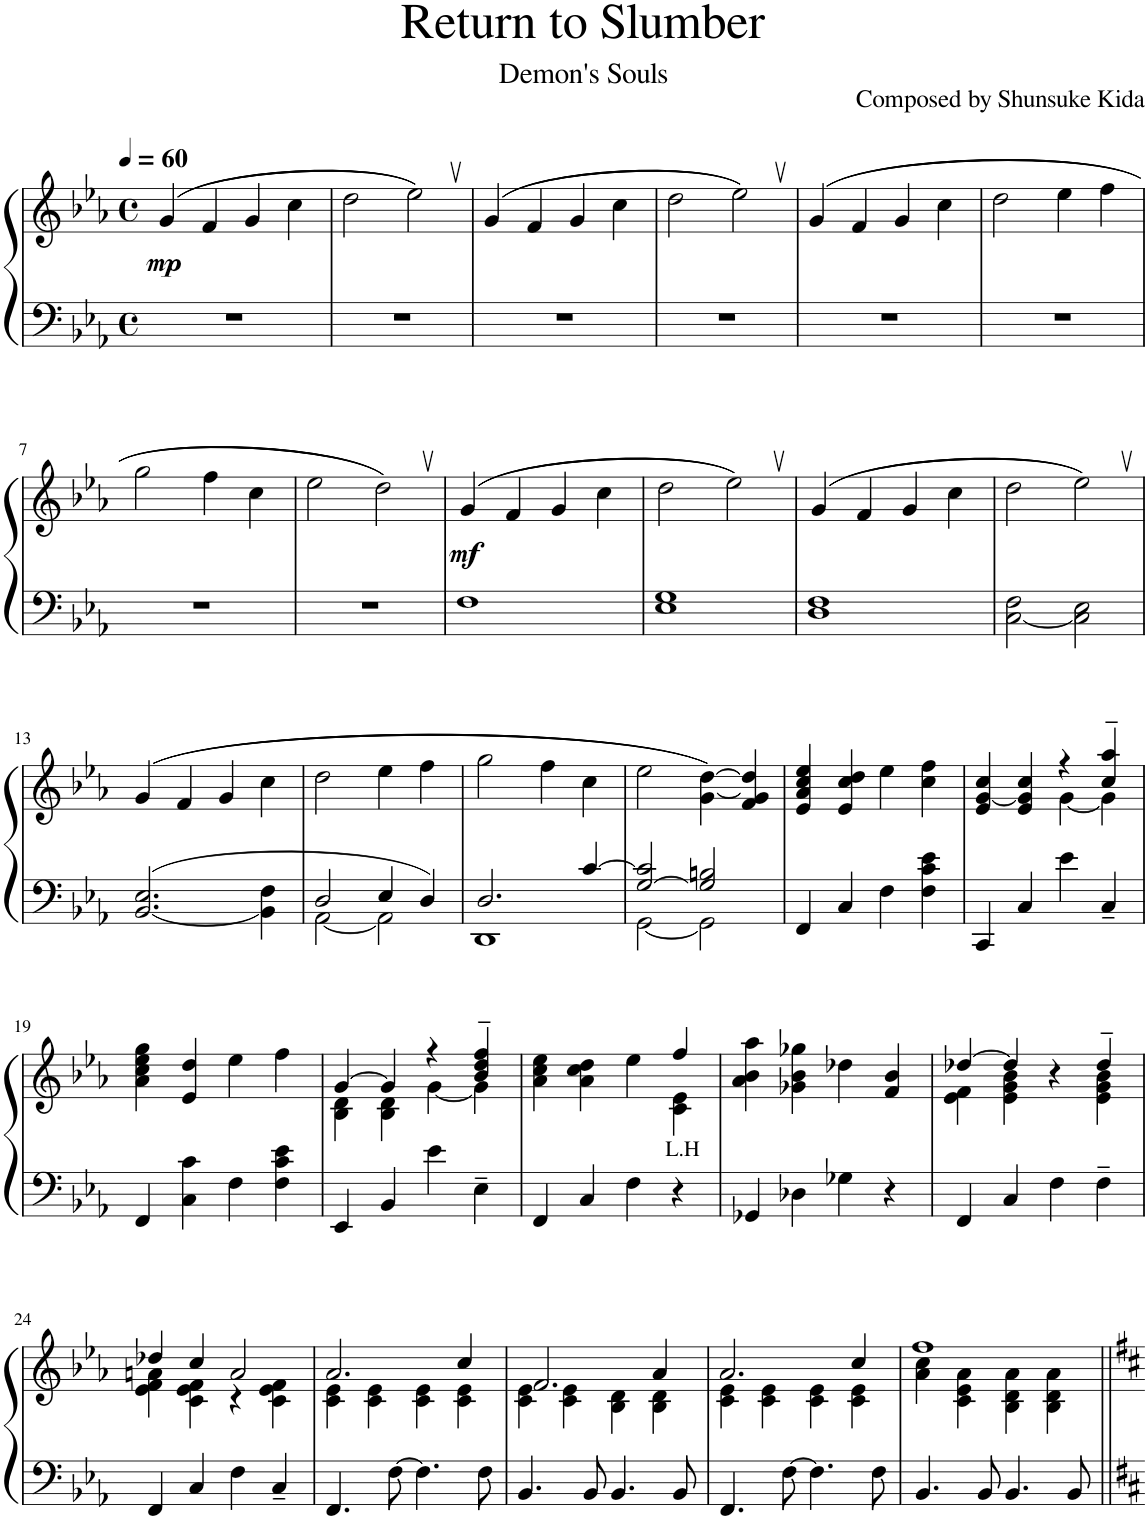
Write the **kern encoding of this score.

**kern	**kern	**dynam
*part1	*part1	*part1
*staff2	*staff1	*staff1/2
*I"ピアノ	*	*
*clefF4	*clefG2	*
*k[b-e-a-]	*k[b-e-a-]	*
*M4/4	*M4/4	*
*met(c)	*met(c)	*
*MM60	*MM60	*
=1	=1	=1
!	!	!LO:DY:b
1r	((4g/	mp
.	4f/	.
.	4g/	.
.	4cc\	.
=2	=2	=2
1r	2dd\	.
.	2ee-,\))	.
=3	=3	=3
1r	((4g/	.
.	4f/	.
.	4g/	.
.	4cc\	.
=4	=4	=4
1r	2dd\	.
.	2ee-,\))	.
=5	=5	=5
1r	((4g/	.
.	4f/	.
.	4g/	.
.	4cc\	.
=6	=6	=6
1r	2dd\	.
.	4ee-\	.
.	4ff\	.
!!LO:LB:g=z
=7	=7	=7
1r	2gg\	.
.	4ff\	.
.	4cc\	.
=8	=8	=8
1r	2ee-\	.
.	2dd,\))	.
=9	=9	=9
!	!	!LO:DY:b
1F	((4g/	mf
.	4f/	.
.	4g/	.
.	4cc\	.
=10	=10	=10
1E- 1G	2dd\	.
.	2ee-,\))	.
=11	=11	=11
1D 1F	((4g/	.
.	4f/	.
.	4g/	.
.	4cc\	.
=12	=12	=12
[2C\ 2F\	2dd\	.
2C\] 2E-\	2ee-,\))	.
!!LO:LB:g=z
=13	=13	=13
[2.BB-/ 2.E-/	((4g/	.
.	4f/	.
.	4g/	.
4BB-\] 4F\	4cc\	.
=14	=14	=14
*^	*	*
2D/	[2AA-\	2dd\	.
4E-/	2AA-\]	4ee-\	.
4D/	.	4ff\	.
=15	=15	=15	=15
2.D/	1DD	2gg\	.
.	.	4ff\	.
[4c/	.	4cc\	.
=16	=16	=16	=16
[2G/ 2c/]	[2GG\	2ee-\	.
2G/] 2Bn/	2GG\]	[4g\ [4dd\))	.
.	.	4f/ 4g/] 4dd/]	.
*v	*v	*	*
=17	=17	=17
4FF/	4e-/ 4a-/ 4cc/ 4ee-/	.
4C/	4e-/ 4cc/ 4dd/	.
4F\	4ee-\	.
4F\ 4c\ 4e-\	4cc\ 4ff\	.
=18	=18	=18
*	*^	*
4CC/	4e-/ [4g/ 4cc/	2ryy	.
4C/	4e-/ 4g/] 4cc/	.	.
4e-\	4r	[4g\	.
4C~/	4cc/~ 4aa-/~	4g\]	.
*	*v	*v	*
!!LO:LB:g=z
=19	=19	=19
4FF/	4a-\ 4cc\ 4ee-\ 4gg\	.
4C\ 4c\	4e-/ 4dd/	.
4F\	4ee-\	.
4F\ 4c\ 4e-\	4ff\	.
=20	=20	=20
*	*^	*
4EE-/	[4g/	4B-\ 4d\	.
4BB-/	4g/]	4B-\ 4d\	.
4e-\	4r	[4g\	.
4E-~\	4b-/~ 4dd/~ 4ff/~	4g\]	.
=21	=21	=21	=21
4FF/	4a-\ 4cc\ 4ee-\	2.ryy	.
4C/	4a-\ 4cc\ 4dd\	.	.
4F\	4ee-\	.	.
!	!LO:TX:b:t=L.H	!	!
4r	4ff/	4c\ 4e-\	.
*	*v	*v	*
=22	=22	=22
4GG-X/	4a-\ 4b-\ 4aa-\	.
4D-X\	4g-X\ 4b-\ 4gg-X\	.
4G-X\	4dd-X\	.
4r	4f/ 4b-/	.
=23	=23	=23
*	*^	*
4FF/	[4dd-X/	4e-\ 4f\	.
4C/	4dd-/]	4e-\ 4g\ 4b-\	.
4F\	4r	4ryy	.
4F~\	4dd-~/	4e-\ 4g\ 4b-\	.
!!LO:LB:g=z	!!
=24	=24	=24	=24
4FF/	4dd-X/	4e-\ 4f\ 4an\	.
4C/	4cc/	4c\ 4e-\ 4f\	.
4F\	2a/	4r	.
4C~/	.	4c\ 4e-\ 4f\	.
=25	=25	=25	=25
4.FF/	2.a-/	4c\ 4e-\	.
.	.	4c\ 4e-\	.
[8F\	.	.	.
4.F\]	.	4c\ 4e-\	.
.	4cc/	4c\ 4e-\	.
8F\	.	.	.
=26	=26	=26	=26
4.BB-/	2.f/	4c\ 4e-\	.
.	.	4c\ 4e-\	.
8BB-/	.	.	.
4.BB-/	.	4B-\ 4d\	.
.	4a-/	4B-\ 4d\	.
8BB-/	.	.	.
=27	=27	=27	=27
4.FF/	2.a-/	4c\ 4e-\	.
.	.	4c\ 4e-\	.
[8F\	.	.	.
4.F\]	.	4c\ 4e-\	.
.	4cc/	4c\ 4e-\	.
8F\	.	.	.
=28	=28	=28	=28
4.BB-/	1ff	4a-\ 4cc\	.
.	.	4c\ 4e-\ 4a-\	.
8BB-/	.	.	.
4.BB-/	.	4B-\ 4d\ 4a-\	.
.	.	4B-\ 4d\ 4a-\	.
8BB-/	.	.	.
*	*v	*v	*
=||	=||	=||
*-	*-	*-
